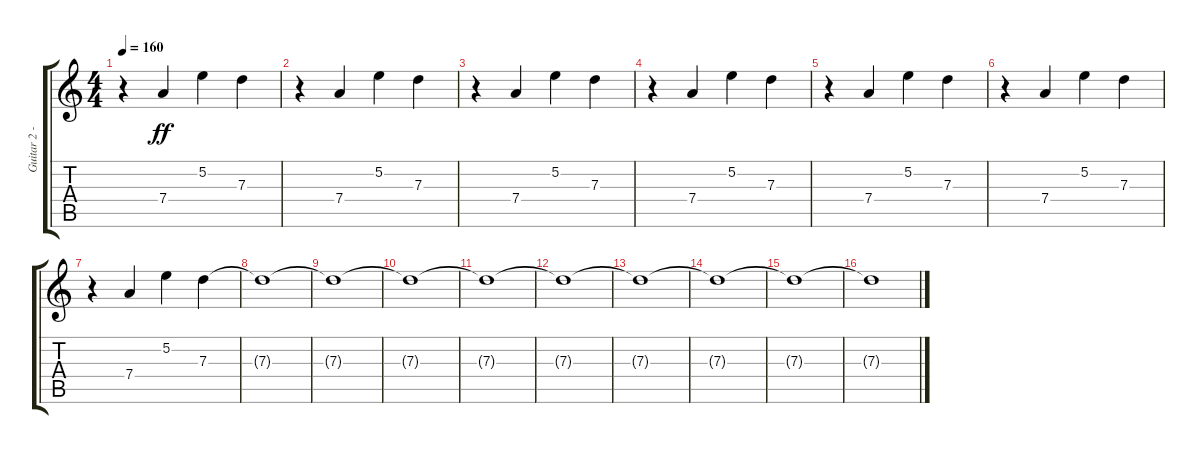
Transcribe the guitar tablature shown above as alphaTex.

\track ("Guitar 2 - Sergie" "Guitar 2 -") {instrument overdrivenguitar}
\staff {score tabs}
\tuning (E4 B3 G3 D3 A2 E2) {hide}
\ts (4 4)
\tempo 160
\clef g2
\ks c
r.4{dy pp} 7.4.4{dy ff} 5.2.4 7.3.4 |
r.4 7.4.4 5.2.4 7.3.4 |
r.4 7.4.4 5.2.4 7.3.4 |
r.4 7.4.4 5.2.4 7.3.4 |
r.4 7.4.4 5.2.4 7.3.4 |
r.4 7.4.4 5.2.4 7.3.4 |
r.4 7.4.4 5.2.4 7.3.4 |
7.3{t}.1 |
7.3{t}.1 |
7.3{t}.1 |
7.3{t}.1 |
7.3{t}.1 |
7.3{t}.1 |
7.3{t}.1 |
7.3{t}.1 |
7.3{t}.1
